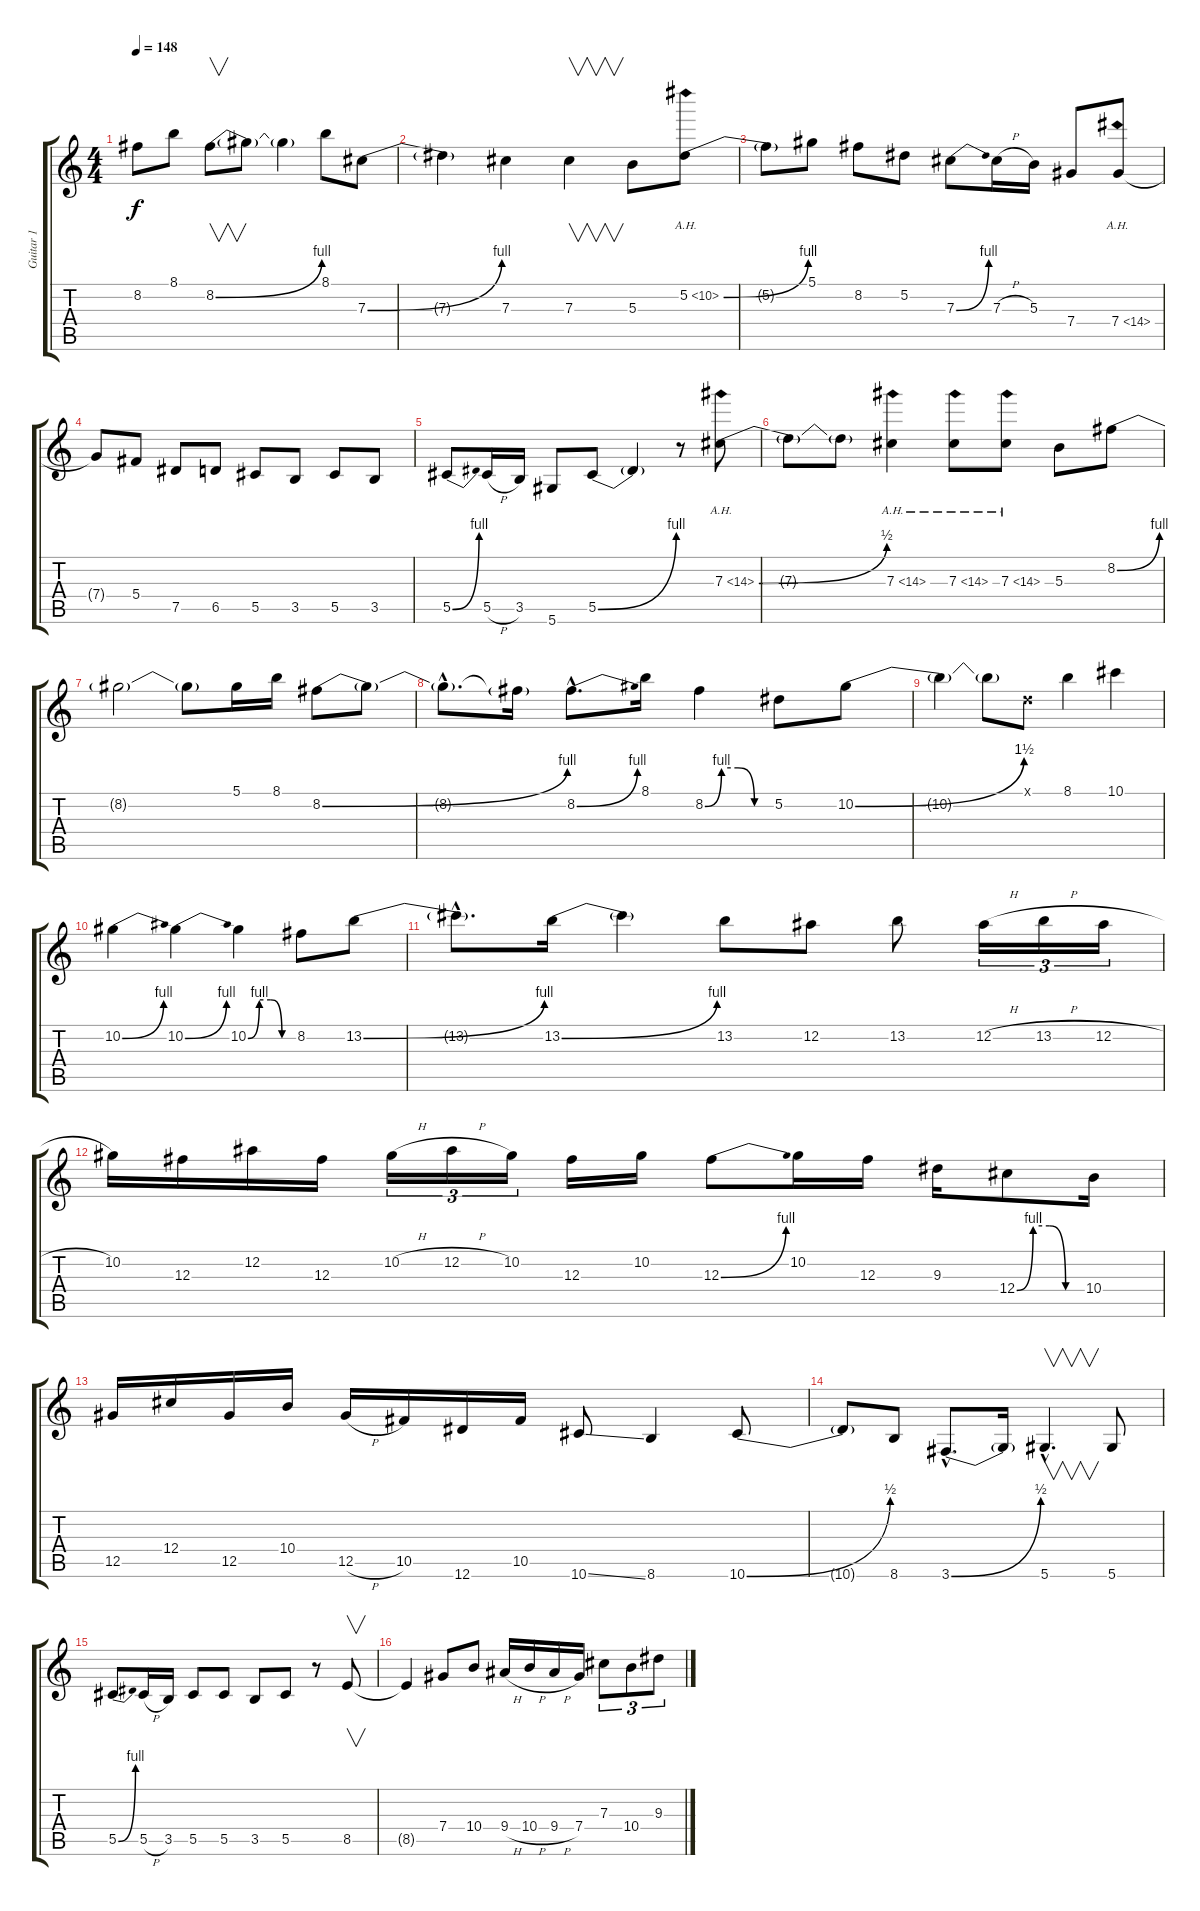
\track ("Guitar 1" "Guitar 1") {instrument overdrivenguitar}
\staff {score tabs}
\tuning (Eb4 Bb3 Gb3 Db3 Ab2 Eb2) {hide}
\ts (4 4)
\tempo 148
\clef g2
\ks c
8.2{t}.8{dy f} 8.1.8 8.2{be (bend 0 0 60 4)}.8{v} 8.2{t}.8 8.2{t}.4 8.1.8 7.3{be (bend 0 0 60 4)}.8 |
7.3{t}.4 7.3.4 7.3.4{v} 5.3.8 5.2{be (bend 0 0 60 4) ah 5}.8 |
5.2{t}.8 5.1.8 8.2.8 5.2.8 7.3{be (bend 0 0 60 4)}.8 7.3{h}.16 5.3.16 7.4.8 7.4{ah 7}.8 |
7.4{t}.8 5.4.8 7.5.8 6.5.8 5.5.8 3.5.8 5.5.8 3.5.8 |
5.5{be (bend 0 0 60 4)}.8 5.5{h}.16 3.5.16 5.6.8 5.5{be (bend 0 0 60 4)}.8 5.5{t}.4 r.8 7.3{be (bend 0 0 60 2) ah 7}.8 |
7.3{t}.8 7.3{t}.8 7.3{ah 7}.4 7.3{ah 7}.8 7.3{ah 7}.8 5.3.8 8.2{be (bend 0 0 60 4)}.8 |
8.2{t}.2 8.2{t}.8 5.1.16 8.1.16 8.2{be (bend 0 0 60 4)}.8 8.2{t}.8 |
8.2{hac t}.8{d} 8.2{t}.16 8.2{be (bend 0 0 60 4) hac}.8{d} 8.1.16 8.2{be (custom 0 0 15 4 30 4 45 0 60 0)}.4 5.2.8 10.2{be (bend 0 0 60 6)}.8 |
10.2{t}.4 10.2{t}.8 -1.1{x}.8 8.1.4 10.1.4 |
10.2{be (bend 0 0 60 4)}.4 10.2{be (bend 0 0 60 4)}.4 10.2{be (custom 0 0 15 4 30 4 45 0 60 0)}.4 8.2.8 13.2{be (bend 0 0 60 4)}.8 |
13.2{hac t}.8{d} 13.2{be (bend 0 0 60 4)}.16 13.2{t}.4 13.2.8 12.2.8 13.2.8 12.2{h}.16{tu (3 2)} 13.2{h}.16{tu (3 2)} 12.2{h}.16{tu (3 2)} |
10.2.16 12.3.16 12.2.16 12.3.16 10.2{h}.16{tu (3 2)} 12.2{h}.16{tu (3 2)} 10.2.16{tu (3 2)} 12.3.16 10.2.16 12.3{be (bend 0 0 60 4)}.8 10.2.16 12.3.16 9.3.16 12.4{be (custom 0 0 15 4 30 4 45 0 60 0)}.8 10.4.16 |
12.5.16 12.4.16 12.5.16 10.4.16 12.5{h}.16 10.5.16 12.6.16 10.5.16 10.6{ss}.8 8.6.4 10.6{be (bend 0 0 60 2)}.8 |
10.6{t}.8 8.6.8 3.6{be (bend 0 0 60 2) hac}.8{d} 3.6{t}.16 5.6{hac}.4{v d} 5.6.8 |
5.5{be (bend 0 0 60 4)}.8 5.5{h}.16 3.5.16 5.5.8 5.5.8 3.5.8 5.5.8 r.8 8.5.8{v} |
8.5{t}.4 7.4.8 10.4.8 9.4{h}.16 10.4{h}.16 9.4{h}.16 7.4.16 7.3.8{tu (3 2)} 10.4.8{tu (3 2)} 9.3.8{tu (3 2)}
